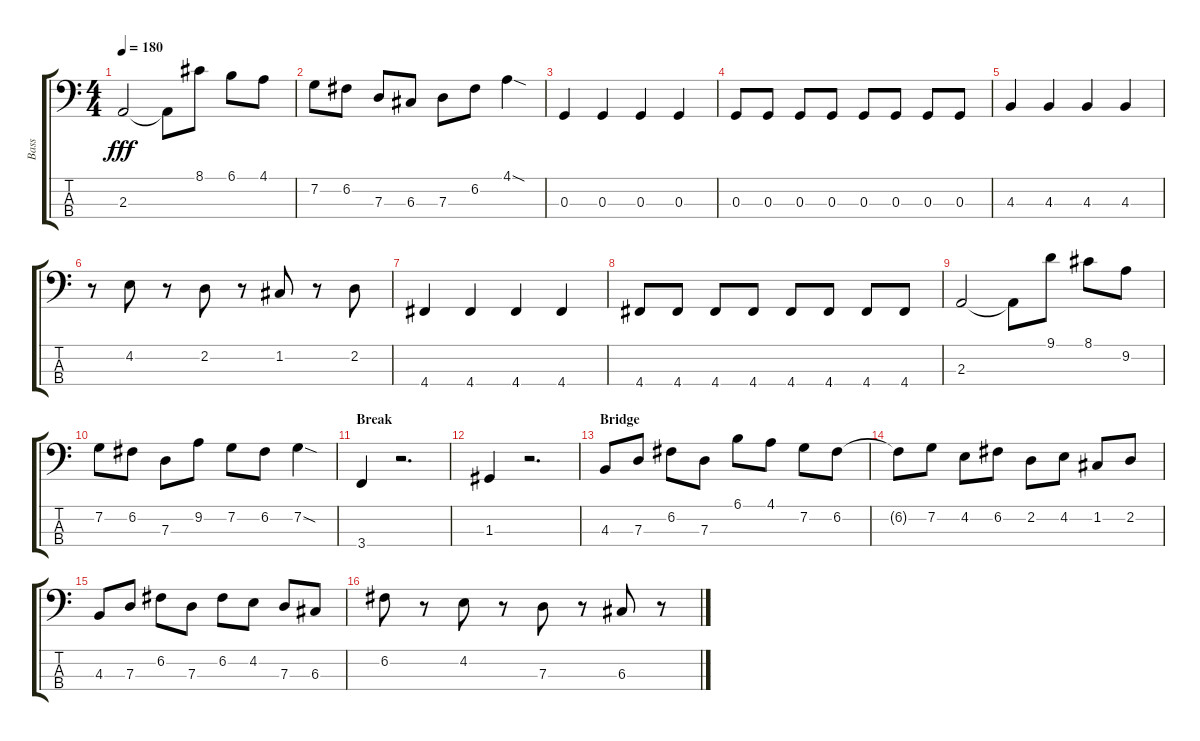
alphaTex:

\track ("Bass" "Bass") {instrument electricbassfinger}
\staff {score tabs}
\tuning (F2 C2 G1 D1) {hide}
\ts (4 4)
\tempo 180
\clef f4
\ks c
2.3.2{dy fff} 2.3{t}.8 8.1.8 6.1.8 4.1.8 |
7.2.8 6.2.8 7.3.8 6.3.8 7.3.8 6.2.8 4.1{sod}.4 |
0.3.4 0.3.4 0.3.4 0.3.4 |
0.3.8 0.3.8 0.3.8 0.3.8 0.3.8 0.3.8 0.3.8 0.3.8 |
4.3.4 4.3.4 4.3.4 4.3.4 |
r.8 4.2.8 r.8 2.2.8 r.8 1.2.8 r.8 2.2.8 |
4.4.4 4.4.4 4.4.4 4.4.4 |
4.4.8 4.4.8 4.4.8 4.4.8 4.4.8 4.4.8 4.4.8 4.4.8 |
2.3.2 2.3{t}.8 9.1.8 8.1.8 9.2.8 |
7.2.8 6.2.8 7.3.8 9.2.8 7.2.8 6.2.8 7.2{sod}.4 |
\section ("" "Break")
3.4.4 r.2{d} |
1.3.4 r.2{d} |
\section ("" "Bridge")
4.3.8 7.3.8 6.2.8 7.3.8 6.1.8 4.1.8 7.2.8 6.2.8 |
6.2{t}.8 7.2.8 4.2.8 6.2.8 2.2.8 4.2.8 1.2.8 2.2.8 |
4.3.8 7.3.8 6.2.8 7.3.8 6.2.8 4.2.8 7.3.8 6.3.8 |
6.2.8 r.8 4.2.8 r.8 7.3.8 r.8 6.3.8 r.8
